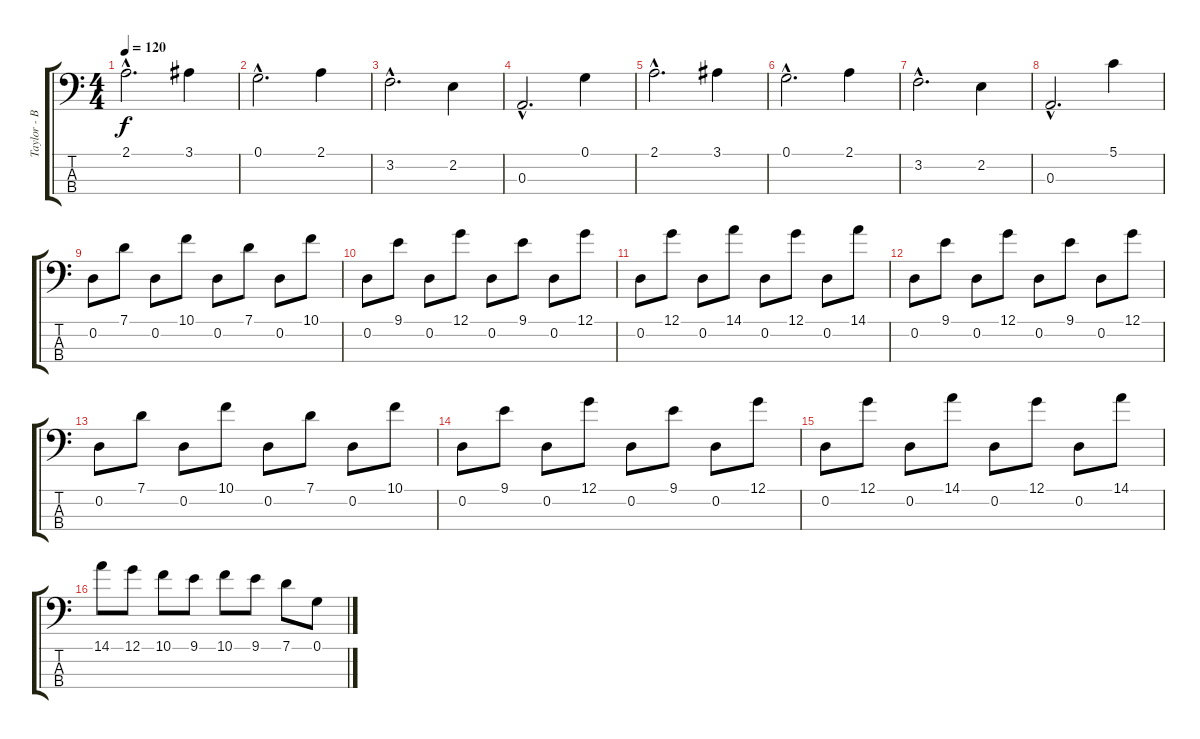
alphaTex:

\track ("Taylor - Bass" "Taylor - B") {instrument electricbassfinger}
\staff {score tabs}
\tuning (G2 D2 A1 E1) {hide}
\ts (4 4)
\tempo 120
\clef f4
\ks c
2.1{hac}.2{d dy f volume 13} 3.1.4 |
0.1{hac}.2{d} 2.1.4 |
3.2{hac}.2{d} 2.2.4 |
0.3{hac}.2{d} 0.1.4 |
2.1{hac}.2{d} 3.1.4 |
0.1{hac}.2{d} 2.1.4 |
3.2{hac}.2{d} 2.2.4 |
0.3{hac}.2{d} 5.1.4 |
0.2.8 7.1.8 0.2.8 10.1.8 0.2.8 7.1.8 0.2.8 10.1.8 |
0.2.8 9.1.8 0.2.8 12.1.8 0.2.8 9.1.8 0.2.8 12.1.8 |
0.2.8 12.1.8 0.2.8 14.1.8 0.2.8 12.1.8 0.2.8 14.1.8 |
0.2.8 9.1.8 0.2.8 12.1.8 0.2.8 9.1.8 0.2.8 12.1.8 |
0.2.8 7.1.8 0.2.8 10.1.8 0.2.8 7.1.8 0.2.8 10.1.8 |
0.2.8 9.1.8 0.2.8 12.1.8 0.2.8 9.1.8 0.2.8 12.1.8 |
0.2.8 12.1.8 0.2.8 14.1.8 0.2.8 12.1.8 0.2.8 14.1.8 |
14.1.8 12.1.8 10.1.8 9.1.8 10.1.8 9.1.8 7.1.8 0.1.8
